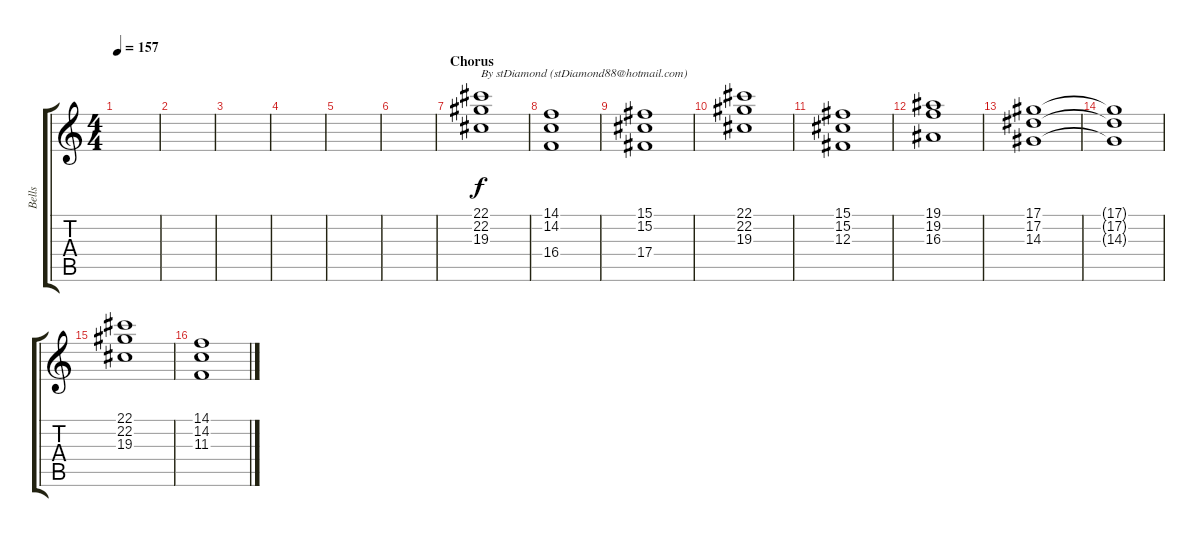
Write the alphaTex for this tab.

\track ("Bells" "Bells") {instrument tubularbells}
\staff {score tabs}
\tuning (Eb4 Bb3 Gb3 Db3 Ab2 Eb2) {hide}
\ts (4 4)
\tempo 157
\clef g2
\ks c
|
|
|
|
|
|
\section ("" "Chorus")
(22.1 22.2 19.3).1{txt "By stDiamond (stDiamond88@hotmail.com)"} |
(14.1 14.2 16.4).1 |
(15.1 15.2 17.4).1 |
(22.1 22.2 19.3).1 |
(15.1 15.2 12.3).1 |
(19.1 19.2 16.3).1 |
(17.1 17.2 14.3).1 |
(17.1{t} 17.2{t} 14.3{t}).1 |
(22.1 22.2 19.3).1 |
(14.1 14.2 11.3).1
